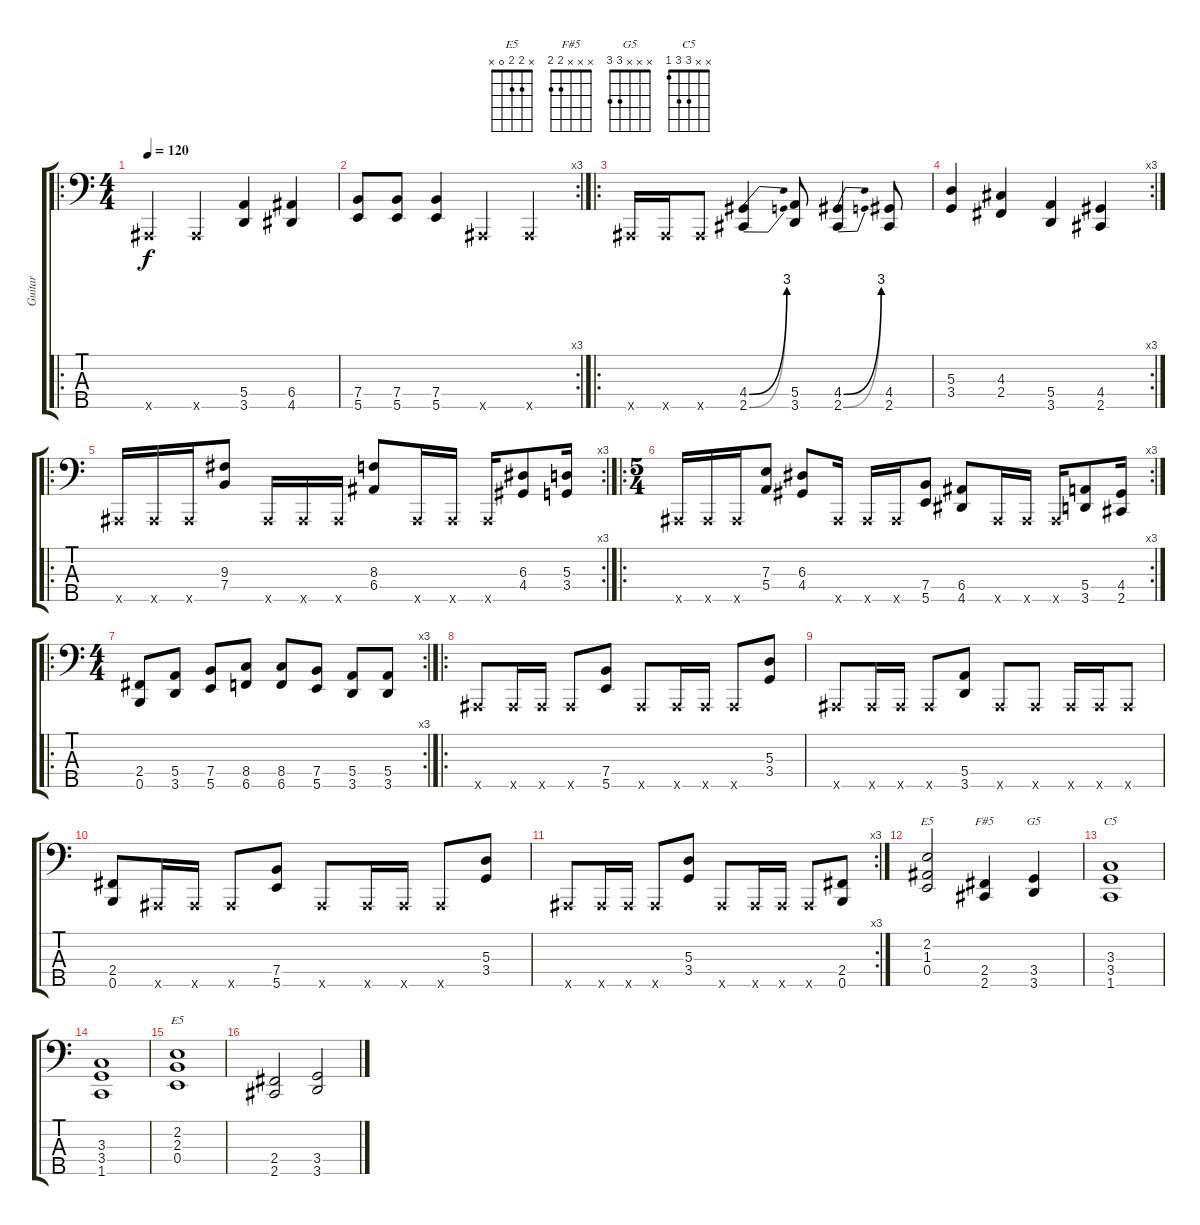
\track ("Guitar" "Guitar") {instrument distortionguitar}
\staff {score tabs}
\tuning (G2 D2 A1 E1 B0) {hide}
\chord ("E5" x 2 1 0 x)
\chord ("F#5" x x x 2 2)
\chord ("G5" x x x 3 3)
\chord ("C5" x x 3 3 1)
\chord ("E5" x 2 2 0 x)
\ro
\ts (4 4)
\tempo 120
\clef f4
\ks c
-1.5{x}.4{dy f instrument distortionguitar} -1.5{x}.4 (5.4 3.5).4 (6.4 4.5).4 |
\rc 3
(7.4 5.5).8 (7.4 5.5).8 (7.4 5.5).4 -1.5{x}.4 -1.5{x}.4 |
\ro
-1.5{x}.16 -1.5{x}.16 -1.5{x}.8 (4.4{be (bend 0 0 60 12)} 2.5{be (bend 0 0 60 12)}).4 (5.4 3.5).8 (4.4{be (bend 0 0 60 12)} 2.5{be (bend 0 0 60 12)}).4 (4.4 2.5).8 |
\rc 3
(5.3 3.4).4 (4.3 2.4).4 (5.4 3.5).4 (4.4 2.5).4 |
\ro
\rc 3
-1.5{x}.16 -1.5{x}.16 -1.5{x}.16 (9.3 7.4).8 -1.5{x}.16 -1.5{x}.16 -1.5{x}.16 (8.3 6.4).8 -1.5{x}.16 -1.5{x}.16 -1.5{x}.16 (6.3 4.4).8 (5.3 3.4).16 |
\ro
\rc 3
\ts (5 4)
-1.5{x}.16 -1.5{x}.16 -1.5{x}.16 (7.3 5.4).8 (6.3 4.4).8 -1.5{x}.16 -1.5{x}.16 -1.5{x}.16 (7.4 5.5).8 (6.4 4.5).8 -1.5{x}.16 -1.5{x}.16 -1.5{x}.16 (5.4 3.5).8 (4.4 2.5).16 |
\ro
\rc 3
\ts (4 4)
(2.4 0.5).8 (5.4 3.5).8 (7.4 5.5).8 (8.4 6.5).8 (8.4 6.5).8 (7.4 5.5).8 (5.4 3.5).8 (5.4 3.5).8 |
\ro
-1.5{x}.8 -1.5{x}.16 -1.5{x}.16 -1.5{x}.8 (7.4 5.5).8 -1.5{x}.8 -1.5{x}.16 -1.5{x}.16 -1.5{x}.8 (5.3 3.4).8 |
-1.5{x}.8 -1.5{x}.16 -1.5{x}.16 -1.5{x}.8 (5.4 3.5).8 -1.5{x}.8 -1.5{x}.8 -1.5{x}.16 -1.5{x}.16 -1.5{x}.8 |
(2.4 0.5).8 -1.5{x}.16 -1.5{x}.16 -1.5{x}.8 (7.4 5.5).8 -1.5{x}.8 -1.5{x}.16 -1.5{x}.16 -1.5{x}.8 (5.3 3.4).8 |
\rc 3
-1.5{x}.8 -1.5{x}.16 -1.5{x}.16 -1.5{x}.8 (5.3 3.4).8 -1.5{x}.8 -1.5{x}.16 -1.5{x}.16 -1.5{x}.8 (2.4 0.5).8 |
(2.2 1.3 0.4).2{ch "E5"} (2.4 2.5).4{ch "F#5"} (3.4 3.5).4{ch "G5"} |
(3.3 3.4 1.5).1{ch "C5"} |
(3.3 3.4 1.5).1 |
(2.2 2.3 0.4).1{ch "E5"} |
(2.4 2.5).2 (3.4 3.5).2
